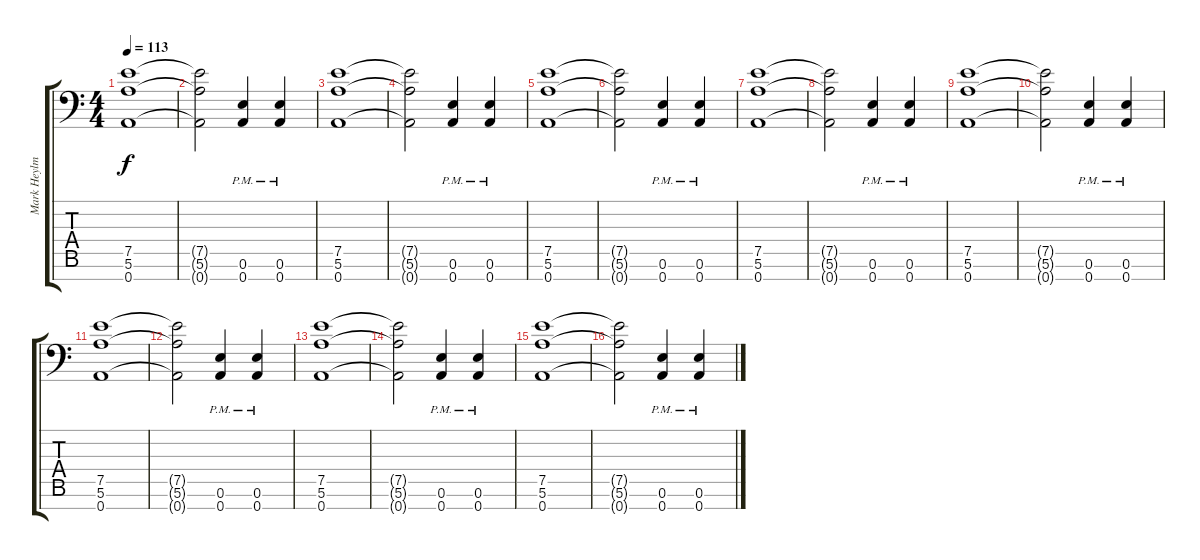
\track ("Mark Heylmun" "Mark Heylm") {instrument overdrivenguitar}
\staff {score tabs}
\tuning (E4 B3 G3 D3 A2 E2 A1) {hide}
\ts (4 4)
\tempo 113
\clef f4
\ks c
(7.5 5.6 0.7).1{dy f} |
(7.5{t} 5.6{t} 0.7{t}).2 (0.6{pm} 0.7{pm}).4 (0.6{pm} 0.7{pm}).4 |
(7.5 5.6 0.7).1 |
(7.5{t} 5.6{t} 0.7{t}).2 (0.6{pm} 0.7{pm}).4 (0.6{pm} 0.7{pm}).4 |
(7.5 5.6 0.7).1 |
(7.5{t} 5.6{t} 0.7{t}).2 (0.6{pm} 0.7{pm}).4 (0.6{pm} 0.7{pm}).4 |
(7.5 5.6 0.7).1 |
(7.5{t} 5.6{t} 0.7{t}).2 (0.6{pm} 0.7{pm}).4 (0.6{pm} 0.7{pm}).4 |
(7.5 5.6 0.7).1 |
(7.5{t} 5.6{t} 0.7{t}).2 (0.6{pm} 0.7{pm}).4 (0.6{pm} 0.7{pm}).4 |
(7.5 5.6 0.7).1 |
(7.5{t} 5.6{t} 0.7{t}).2 (0.6{pm} 0.7{pm}).4 (0.6{pm} 0.7{pm}).4 |
(7.5 5.6 0.7).1 |
(7.5{t} 5.6{t} 0.7{t}).2 (0.6{pm} 0.7{pm}).4 (0.6{pm} 0.7{pm}).4 |
(7.5 5.6 0.7).1 |
(7.5{t} 5.6{t} 0.7{t}).2 (0.6{pm} 0.7{pm}).4 (0.6{pm} 0.7{pm}).4
